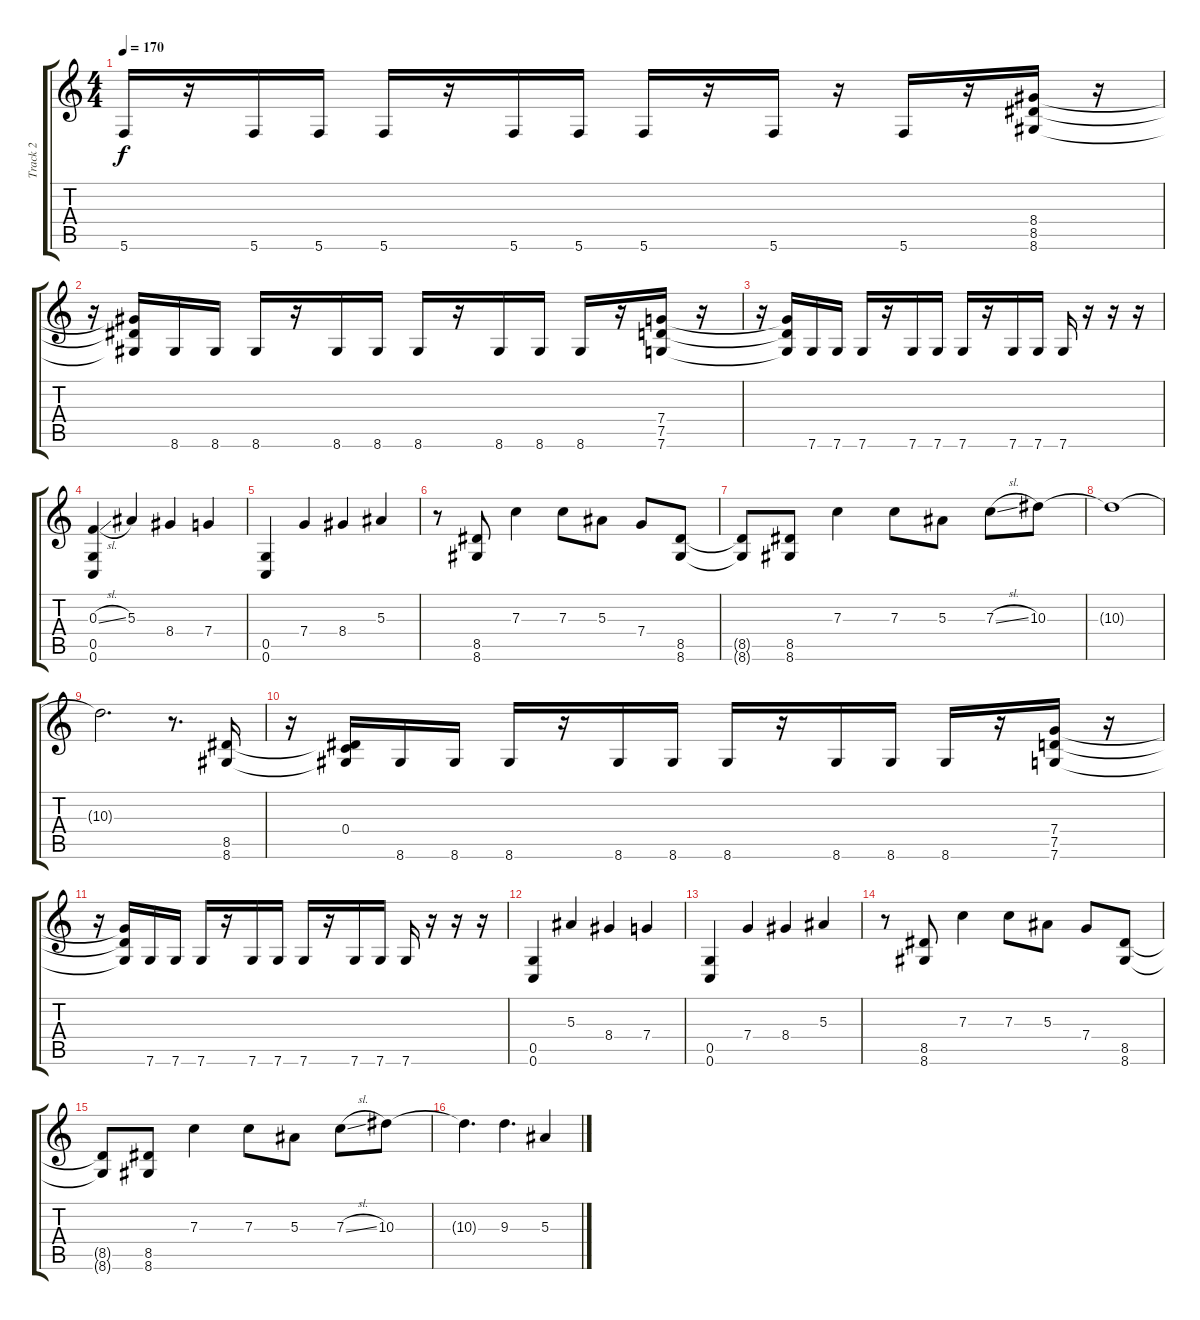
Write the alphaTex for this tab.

\track ("Track 2" "Track 2") {instrument distortionguitar}
\staff {score tabs}
\tuning (D4 A3 F3 C3 G2 C2) {hide}
\ts (4 4)
\tempo 170
\clef g2
\ks c
5.6.16{dy f} r.16 5.6.16 5.6.16 5.6.16 r.16 5.6.16 5.6.16 5.6.16 r.16 5.6.16 r.16 5.6.16 r.16 (8.4 8.5 8.6).16 r.16 |
r.16 (8.4{t} 8.5{t} 8.6{t}).16 8.6.16 8.6.16 8.6.16 r.16 8.6.16 8.6.16 8.6.16 r.16 8.6.16 8.6.16 8.6.16 r.16 (7.4 7.5 7.6).16 r.16 |
r.16 (7.4{t} 7.5{t} 7.6{t}).16 7.6.16 7.6.16 7.6.16 r.16 7.6.16 7.6.16 7.6.16 r.16 7.6.16 7.6.16 7.6.16 r.16 r.16 r.16 |
(0.3{sl} 0.5 0.6).4 5.3.4 8.4.4 7.4.4 |
(0.5 0.6).4 7.4.4 8.4.4 5.3.4 |
r.8 (8.5 8.6).8 7.3.4 7.3.8 5.3.8 7.4.8 (8.5 8.6).8 |
(8.5{t} 8.6{t}).8 (8.5 8.6).8 7.3.4 7.3.8 5.3.8 7.3{sl}.8 10.3.8 |
10.3{t}.1 |
10.3{t}.2{d} r.8{d} (8.5 8.6).16 |
r.16 (0.4 8.5{t} 8.6{t}).16 8.6.16 8.6.16 8.6.16 r.16 8.6.16 8.6.16 8.6.16 r.16 8.6.16 8.6.16 8.6.16 r.16 (7.4 7.5 7.6).16 r.16 |
r.16 (7.4{t} 7.5{t} 7.6{t}).16 7.6.16 7.6.16 7.6.16 r.16 7.6.16 7.6.16 7.6.16 r.16 7.6.16 7.6.16 7.6.16 r.16 r.16 r.16 |
(0.5 0.6).4 5.3.4 8.4.4 7.4.4 |
(0.5 0.6).4 7.4.4 8.4.4 5.3.4 |
r.8 (8.5 8.6).8 7.3.4 7.3.8 5.3.8 7.4.8 (8.5 8.6).8 |
(8.5{t} 8.6{t}).8 (8.5 8.6).8 7.3.4 7.3.8 5.3.8 7.3{sl}.8 10.3.8 |
10.3{t}.4{d} 9.3.4{d} 5.3.4
